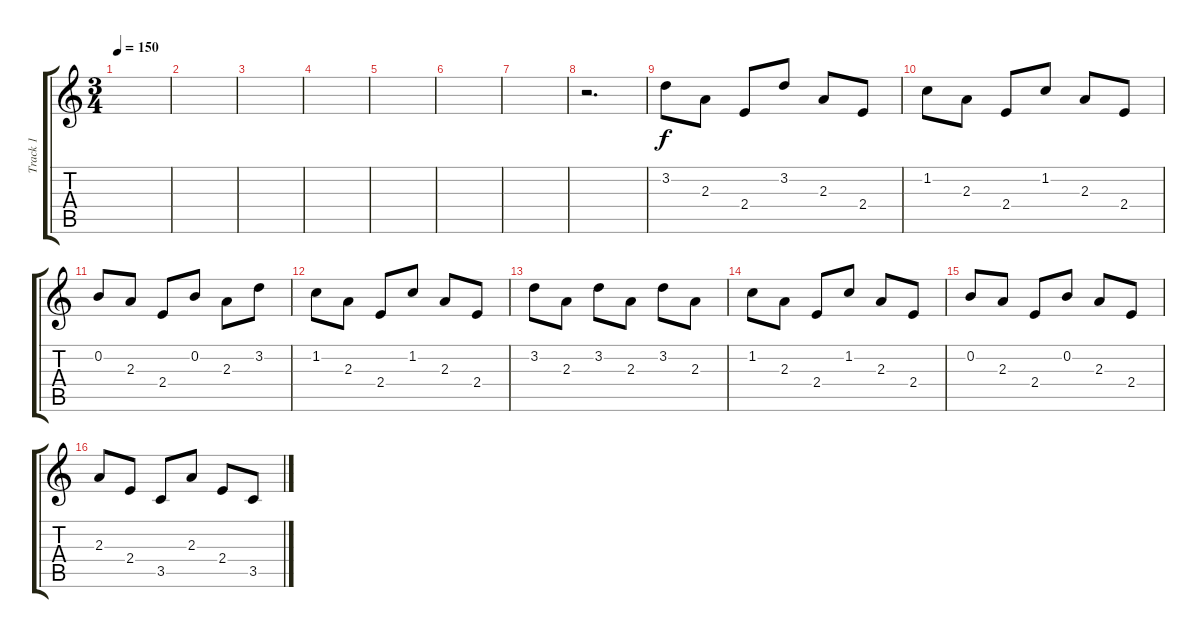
\track ("Track 1" "Track 1") {instrument acousticguitarnylon}
\staff {score tabs}
\tuning (E4 B3 G3 D3 A2 E2) {hide}
\ts (3 4)
\tempo 150
\clef g2
\ks c
|
|
|
|
|
|
|
r.2{d} |
3.2.8 2.3.8 2.4.8 3.2.8 2.3.8 2.4.8 |
1.2.8 2.3.8 2.4.8 1.2.8 2.3.8 2.4.8 |
0.2.8 2.3.8 2.4.8 0.2.8 2.3.8 3.2.8 |
1.2.8 2.3.8 2.4.8 1.2.8 2.3.8 2.4.8 |
3.2.8 2.3.8 3.2.8 2.3.8 3.2.8 2.3.8 |
1.2.8 2.3.8 2.4.8 1.2.8 2.3.8 2.4.8 |
0.2.8 2.3.8 2.4.8 0.2.8 2.3.8 2.4.8 |
2.3.8 2.4.8 3.5.8 2.3.8 2.4.8 3.5.8
